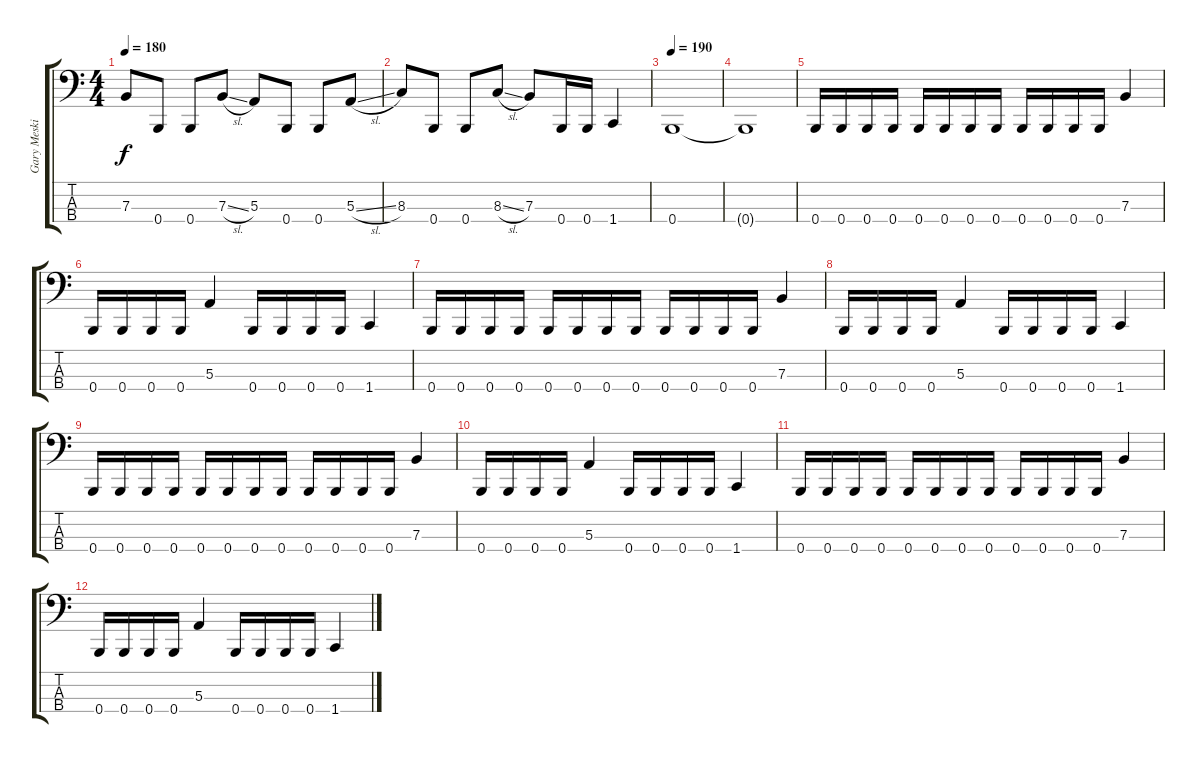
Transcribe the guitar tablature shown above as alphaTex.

\track ("Gary Meskil (bas and vocal)" "Gary Meski") {instrument electricbasspick}
\staff {score tabs}
\tuning (D2 A1 E1 B0) {hide}
\ts (4 4)
\tempo 180
\clef f4
\ks c
7.3.8{dy f} 0.4.8 0.4.8 7.3{sl}.8 5.3.8 0.4.8 0.4.8 5.3{sl}.8 |
8.3.8 0.4.8 0.4.8 8.3{sl}.8 7.3.8 0.4.16 0.4.16 1.4.4 |
\tempo 190
0.4.1 |
0.4{t}.1 |
0.4.16 0.4.16 0.4.16 0.4.16 0.4.16 0.4.16 0.4.16 0.4.16 0.4.16 0.4.16 0.4.16 0.4.16 7.3.4 |
0.4.16 0.4.16 0.4.16 0.4.16 5.3.4 0.4.16 0.4.16 0.4.16 0.4.16 1.4.4 |
0.4.16 0.4.16 0.4.16 0.4.16 0.4.16 0.4.16 0.4.16 0.4.16 0.4.16 0.4.16 0.4.16 0.4.16 7.3.4 |
0.4.16 0.4.16 0.4.16 0.4.16 5.3.4 0.4.16 0.4.16 0.4.16 0.4.16 1.4.4 |
0.4.16 0.4.16 0.4.16 0.4.16 0.4.16 0.4.16 0.4.16 0.4.16 0.4.16 0.4.16 0.4.16 0.4.16 7.3.4 |
0.4.16 0.4.16 0.4.16 0.4.16 5.3.4 0.4.16 0.4.16 0.4.16 0.4.16 1.4.4 |
0.4.16 0.4.16 0.4.16 0.4.16 0.4.16 0.4.16 0.4.16 0.4.16 0.4.16 0.4.16 0.4.16 0.4.16 7.3.4 |
0.4.16 0.4.16 0.4.16 0.4.16 5.3.4 0.4.16 0.4.16 0.4.16 0.4.16 1.4.4
